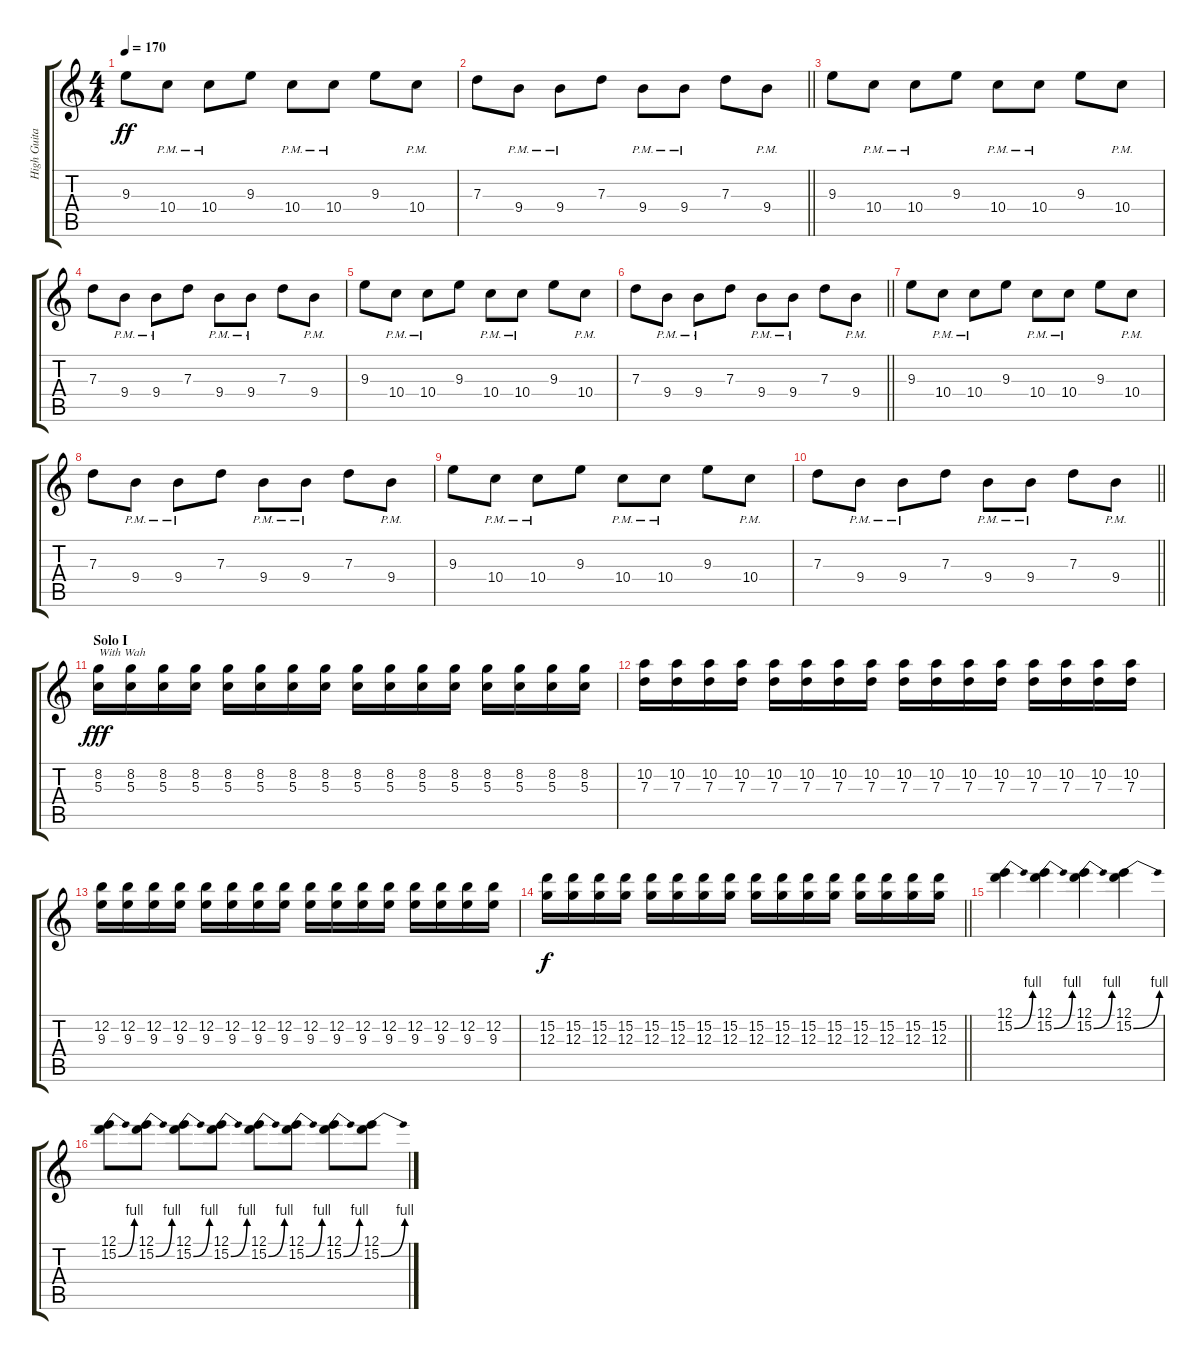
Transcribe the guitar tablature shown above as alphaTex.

\track ("High Guitar/Solo" "High Guita") {instrument distortionguitar}
\staff {score tabs}
\tuning (E4 B3 G3 D3 A2 E2) {hide}
\ts (4 4)
\tempo 170
\clef g2
\ks c
9.3.8{dy ff} 10.4{pm}.8 10.4{pm}.8 9.3.8 10.4{pm}.8 10.4{pm}.8 9.3.8 10.4{pm}.8 |
\barLineRight lightlight
7.3.8 9.4{pm}.8 9.4{pm}.8 7.3.8 9.4{pm}.8 9.4{pm}.8 7.3.8 9.4{pm}.8 |
9.3.8 10.4{pm}.8 10.4{pm}.8 9.3.8 10.4{pm}.8 10.4{pm}.8 9.3.8 10.4{pm}.8 |
7.3.8 9.4{pm}.8 9.4{pm}.8 7.3.8 9.4{pm}.8 9.4{pm}.8 7.3.8 9.4{pm}.8 |
9.3.8 10.4{pm}.8 10.4{pm}.8 9.3.8 10.4{pm}.8 10.4{pm}.8 9.3.8 10.4{pm}.8 |
\barLineRight lightlight
7.3.8 9.4{pm}.8 9.4{pm}.8 7.3.8 9.4{pm}.8 9.4{pm}.8 7.3.8 9.4{pm}.8 |
9.3.8 10.4{pm}.8 10.4{pm}.8 9.3.8 10.4{pm}.8 10.4{pm}.8 9.3.8 10.4{pm}.8 |
7.3.8 9.4{pm}.8 9.4{pm}.8 7.3.8 9.4{pm}.8 9.4{pm}.8 7.3.8 9.4{pm}.8 |
9.3.8 10.4{pm}.8 10.4{pm}.8 9.3.8 10.4{pm}.8 10.4{pm}.8 9.3.8 10.4{pm}.8 |
\barLineRight lightlight
7.3.8 9.4{pm}.8 9.4{pm}.8 7.3.8 9.4{pm}.8 9.4{pm}.8 7.3.8 9.4{pm}.8 |
\section ("" "Solo I")
(8.2 5.3).16{txt "With Wah" dy fff volume 15 instrument distortionguitar} (8.2 5.3).16 (8.2 5.3).16 (8.2 5.3).16 (8.2 5.3).16 (8.2 5.3).16 (8.2 5.3).16 (8.2 5.3).16 (8.2 5.3).16 (8.2 5.3).16 (8.2 5.3).16 (8.2 5.3).16 (8.2 5.3).16 (8.2 5.3).16 (8.2 5.3).16 (8.2 5.3).16 |
(10.2 7.3).16 (10.2 7.3).16 (10.2 7.3).16 (10.2 7.3).16 (10.2 7.3).16 (10.2 7.3).16 (10.2 7.3).16 (10.2 7.3).16 (10.2 7.3).16 (10.2 7.3).16 (10.2 7.3).16 (10.2 7.3).16 (10.2 7.3).16 (10.2 7.3).16 (10.2 7.3).16 (10.2 7.3).16 |
(12.2 9.3).16 (12.2 9.3).16 (12.2 9.3).16 (12.2 9.3).16 (12.2 9.3).16 (12.2 9.3).16 (12.2 9.3).16 (12.2 9.3).16 (12.2 9.3).16 (12.2 9.3).16 (12.2 9.3).16 (12.2 9.3).16 (12.2 9.3).16 (12.2 9.3).16 (12.2 9.3).16 (12.2 9.3).16 |
\barLineRight lightlight
(15.2 12.3).16{dy f} (15.2 12.3).16 (15.2 12.3).16 (15.2 12.3).16 (15.2 12.3).16 (15.2 12.3).16 (15.2 12.3).16 (15.2 12.3).16 (15.2 12.3).16 (15.2 12.3).16 (15.2 12.3).16 (15.2 12.3).16 (15.2 12.3).16 (15.2 12.3).16 (15.2 12.3).16 (15.2 12.3).16 |
(12.1 15.2{be (bend 0 0 60 4)}).4 (12.1 15.2{be (bend 0 0 60 4)}).4 (12.1 15.2{be (bend 0 0 60 4)}).4 (12.1 15.2{be (bend 0 0 60 4)}).4 |
(12.1 15.2{be (bend 0 0 60 4)}).8 (12.1 15.2{be (bend 0 0 60 4)}).8 (12.1 15.2{be (bend 0 0 60 4)}).8 (12.1 15.2{be (bend 0 0 60 4)}).8 (12.1 15.2{be (bend 0 0 60 4)}).8 (12.1 15.2{be (bend 0 0 60 4)}).8 (12.1 15.2{be (bend 0 0 60 4)}).8 (12.1 15.2{be (bend 0 0 60 4)}).8
